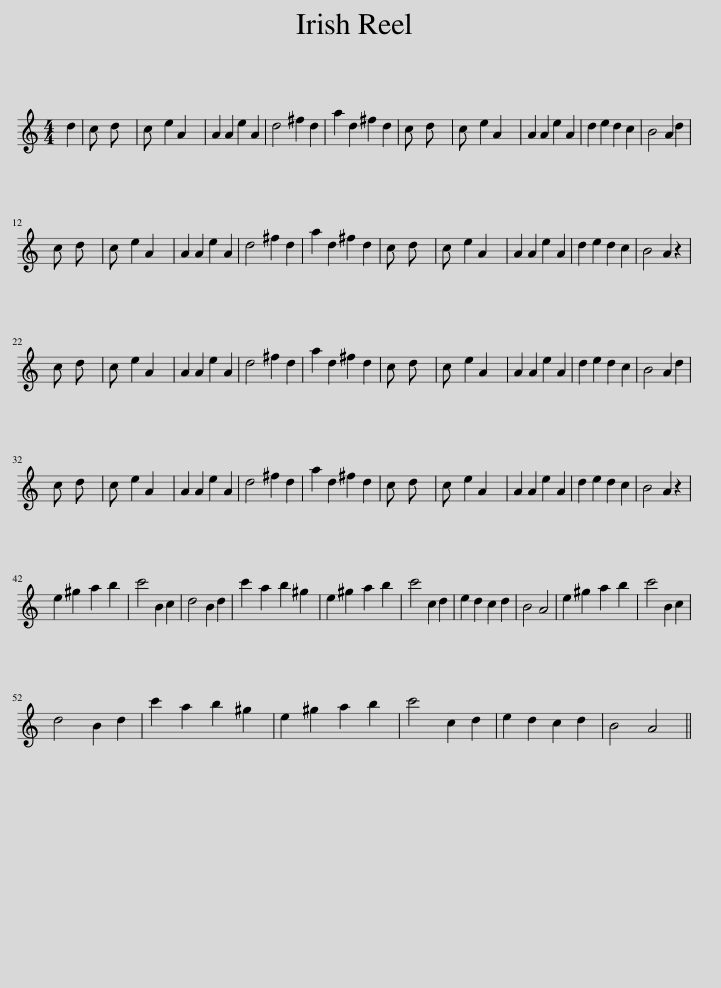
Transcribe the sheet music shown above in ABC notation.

X:1
L:1/8
M:4/4
I:linebreak $
K:C
V:1 treble
V:1
 d2 | c x/3 d x5/12 | c x/3 e2 A2 x/24 | A2 A2 e2 A2 | d4 ^f2 d2 | %5
 a2 d2 ^f2 d2 | c x/3 d x5/12 | c x/3 e2 A2 x/24 | A2 A2 e2 A2 | d2 e2 d2 c2 | %10
 B4 A2 d2 |$ c x/3 d x5/12 | c x/3 e2 A2 x/24 | A2 A2 e2 A2 | d4 ^f2 d2 | %15
 a2 d2 ^f2 d2 | c x/3 d x5/12 | c x/3 e2 A2 x/24 | A2 A2 e2 A2 | d2 e2 d2 c2 | %20
 B4 A2 z2 |$ c x/3 d x5/12 | c x/3 e2 A2 x/24 | A2 A2 e2 A2 | d4 ^f2 d2 | %25
 a2 d2 ^f2 d2 | c x/3 d x5/12 | c x/3 e2 A2 x/24 | A2 A2 e2 A2 | d2 e2 d2 c2 | %30
 B4 A2 d2 |$ c x/3 d x5/12 | c x/3 e2 A2 x/24 | A2 A2 e2 A2 | d4 ^f2 d2 | %35
 a2 d2 ^f2 d2 | c x/3 d x5/12 | c x/3 e2 A2 x/24 | A2 A2 e2 A2 | d2 e2 d2 c2 | %40
 B4 A2 z2 |$ e2 ^g2 a2 b2 | c'4 B2 c2 | d4 B2 d2 | c'2 a2 b2 ^g2 | %45
 e2 ^g2 a2 b2 | c'4 c2 d2 | e2 d2 c2 d2 | B4 A4 | e2 ^g2 a2 b2 | %50
 c'4 B2 c2 |$ d4 B2 d2 | c'2 a2 b2 ^g2 | e2 ^g2 a2 b2 | c'4 c2 d2 | %55
 e2 d2 c2 d2 | B4 A4 || %57
